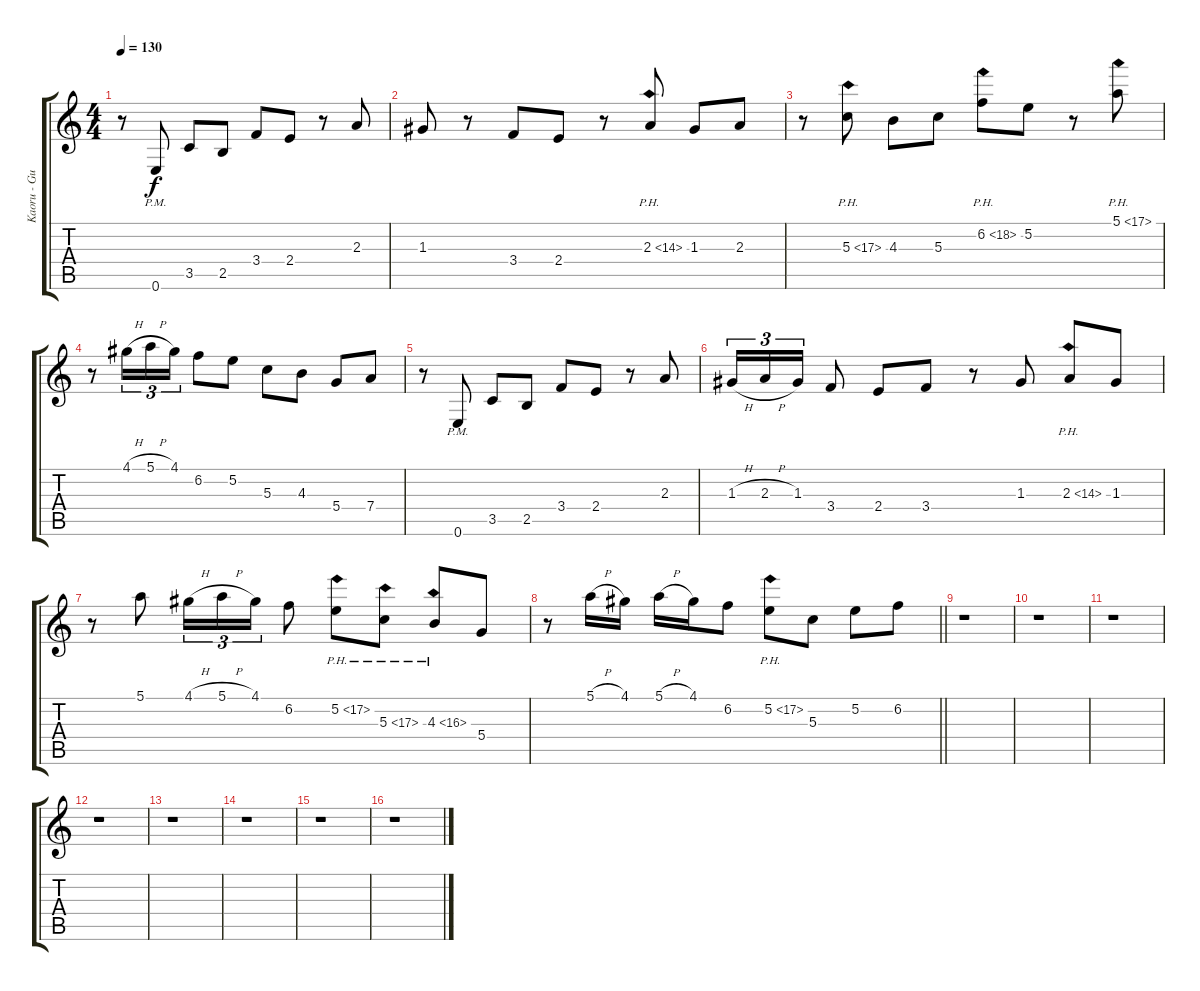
\track ("Kaoru - Guitar 2" "Kaoru - Gu") {instrument overdrivenguitar}
\staff {score tabs}
\tuning (E4 B3 G3 D3 A2 E2) {hide}
\ts (4 4)
\tempo 130
\clef g2
\ks c
r.8{dy f} 0.6{pm}.8 3.5.8 2.5.8 3.4.8 2.4.8 r.8 2.3.8 |
1.3.8 r.8 3.4.8 2.4.8 r.8 2.3{ph 12}.8 1.3.8 2.3.8 |
r.8 5.3{ph 12}.8 4.3.8 5.3.8 6.2{ph 12}.8 5.2.8 r.8 5.1{ph 12}.8 |
r.8 4.1{h}.16{tu (3 2)} 5.1{h}.16{tu (3 2)} 4.1.16{tu (3 2)} 6.2.8 5.2.8 5.3.8 4.3.8 5.4.8 7.4.8 |
r.8 0.6{pm}.8 3.5.8 2.5.8 3.4.8 2.4.8 r.8 2.3.8 |
1.3{h}.16{tu (3 2)} 2.3{h}.16{tu (3 2)} 1.3.16{tu (3 2)} 3.4.8 2.4.8 3.4.8 r.8 1.3.8 2.3{ph 12}.8 1.3.8 |
r.8 5.1.8 4.1{h}.16{tu (3 2)} 5.1{h}.16{tu (3 2)} 4.1.16{tu (3 2)} 6.2.8 5.2{ph 12}.8 5.3{ph 12}.8 4.3{ph 12}.8 5.4.8 |
\barLineRight lightlight
r.8 5.1{h}.16 4.1.16 5.1{h}.16 4.1.16 6.2.8 5.2{ph 12}.8 5.3.8 5.2.8 6.2.8 |
r.1 |
r.1 |
r.1 |
r.1 |
r.1 |
r.1 |
r.1 |
r.1
